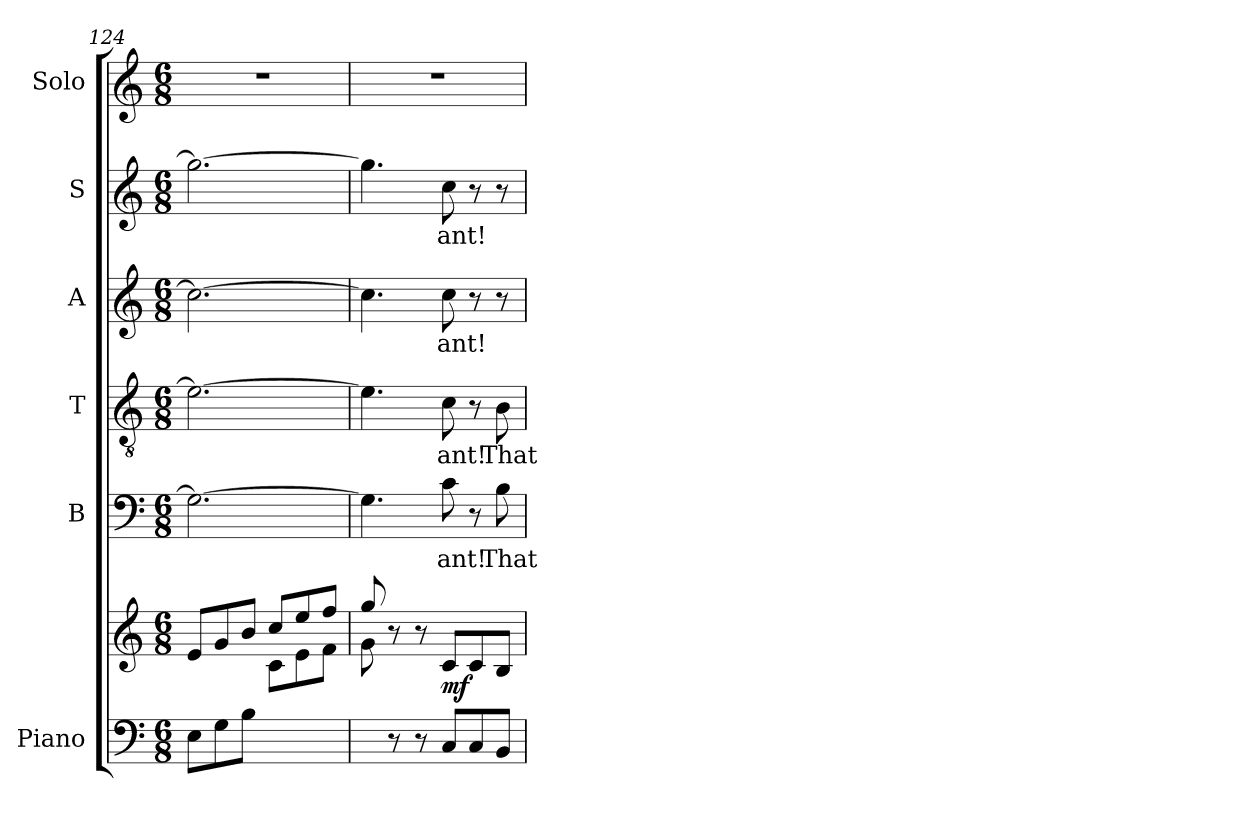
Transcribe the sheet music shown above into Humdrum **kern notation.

**kern	**kern	**dynam	**kern	**text	**kern	**text	**kern	**text	**kern	**text	**kern
*part6	*part6	*part6	*part5	*part5	*part4	*part4	*part3	*part3	*part2	*part2	*part1
*staff7	*staff6	*staff6/7	*staff5	*staff5	*staff4	*staff4	*staff3	*staff3	*staff2	*staff2	*staff1
*I"Piano	*	*	*I"B	*	*I"T	*	*I"A	*	*I"S	*	*I"Solo
*I'Pno	*	*	*I'B	*	*I'T	*	*I'A	*	*I'S	*	*
*clefF4	*clefG2	*	*clefF4	*	*clefGv2	*	*clefG2	*	*clefG2	*	*clefG2
*k[]	*k[]	*	*k[]	*	*k[]	*	*k[]	*	*k[]	*	*k[]
*M6/8	*M6/8	*	*M6/8	*	*M6/8	*	*M6/8	*	*M6/8	*	*M6/8
=124	=124	=124	=124	=124	=124	=124	=124	=124	=124	=124	=124
*	*^	*	*	*	*	*	*	*	*	*	*
8E\L	8e/L	4.ryy	.	2.G\_	.	2.e\_	.	2.cc\_	.	2.gg\_	.	2.r
8G\	8g/	.	.	.	.	.	.	.	.	.	.	.
8B\J	8b/J	.	.	.	.	.	.	.	.	.	.	.
4.ryy	8cc/L	8c\L	.	.	.	.	.	.	.	.	.	.
.	8ee/	8e\	.	.	.	.	.	.	.	.	.	.
.	8ff/J	8f\J	.	.	.	.	.	.	.	.	.	.
=125	=125	=125	=125	=125	=125	=125	=125	=125	=125	=125	=125	=125
8ryy	8gg/	8g\	.	4.G\]	.	4.e\]	.	4.cc\]	.	4.gg\]	.	2.r
8r	8r	2ryy	.	.	.	.	.	.	.	.	.	.
8r	8r	.	.	.	.	.	.	.	.	.	.	.
!	!	!	!LO:DY:b	!	!LO:LY:b	!	!LO:LY:b	!	!LO:LY:b	!	!LO:LY:b	!
8C/L	8c/L	.	mf	8c\	-ant!	8c\	-ant!	8cc\	-ant!	8cc\	-ant!	.
8C/	8c/	.	.	8r	.	8r	.	8r	.	8r	.	.
!	!	!	!	!	!LO:LY:b	!	!LO:LY:b	!	!	!	!	!
8BB/J	8B/J	8ryy	.	8B\	That	8B\	That	8r	.	8r	.	.
*	*v	*v	*	*	*	*	*	*	*	*	*	*
=	=	=	=	=	=	=	=	=	=	=	=
*-	*-	*-	*-	*-	*-	*-	*-	*-	*-	*-	*-
